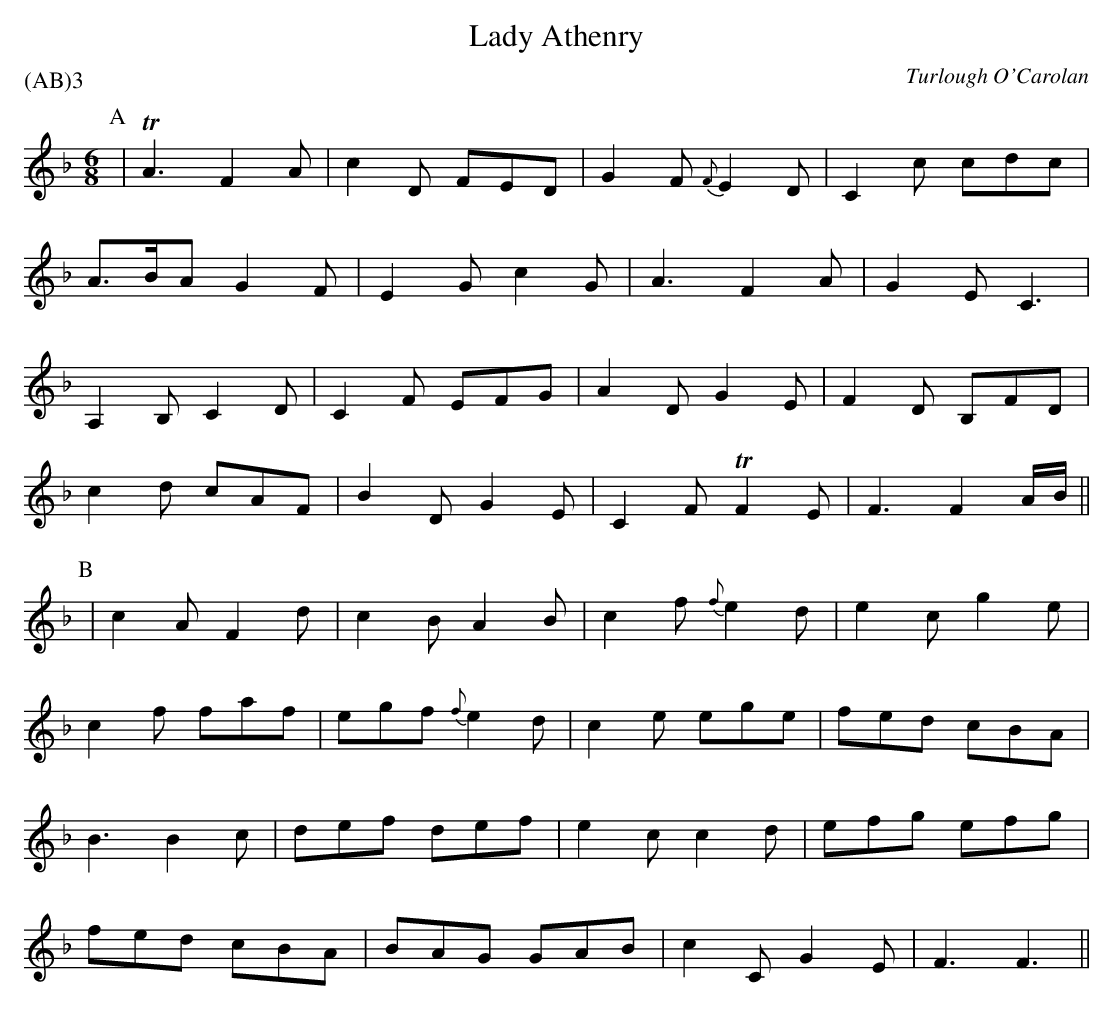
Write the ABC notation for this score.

X:1
T:Lady Athenry
C:Turlough O'Carolan
P:(AB)3
M:6/8
L:1/8
K:F
P:A
| TA3F2A    |c2D FED   |G2F {F}E2D   |C2c cdc    |
A3/2B/2A G2F|E2G c2G   |A3F2A        |G2E C3     |
A,2B, C2D   |C2F EFG   |A2D G2E      |F2D B,FD   |
c2d cAF     |B2D G2E   |C2F TF2E     | F3F2 A/2B/2 ||
P:B
|c2A F2d    |c2B A2B   |c2f {f}e2d   |e2c g2e    |
c2f faf     |egf {f}e2d|c2e ege      |fed cBA    |
B3B2c       |def def   |e2c c2d      |efg efg    |
fed cBA     |BAG GAB   |c2C G2E      |F3F3      ||
